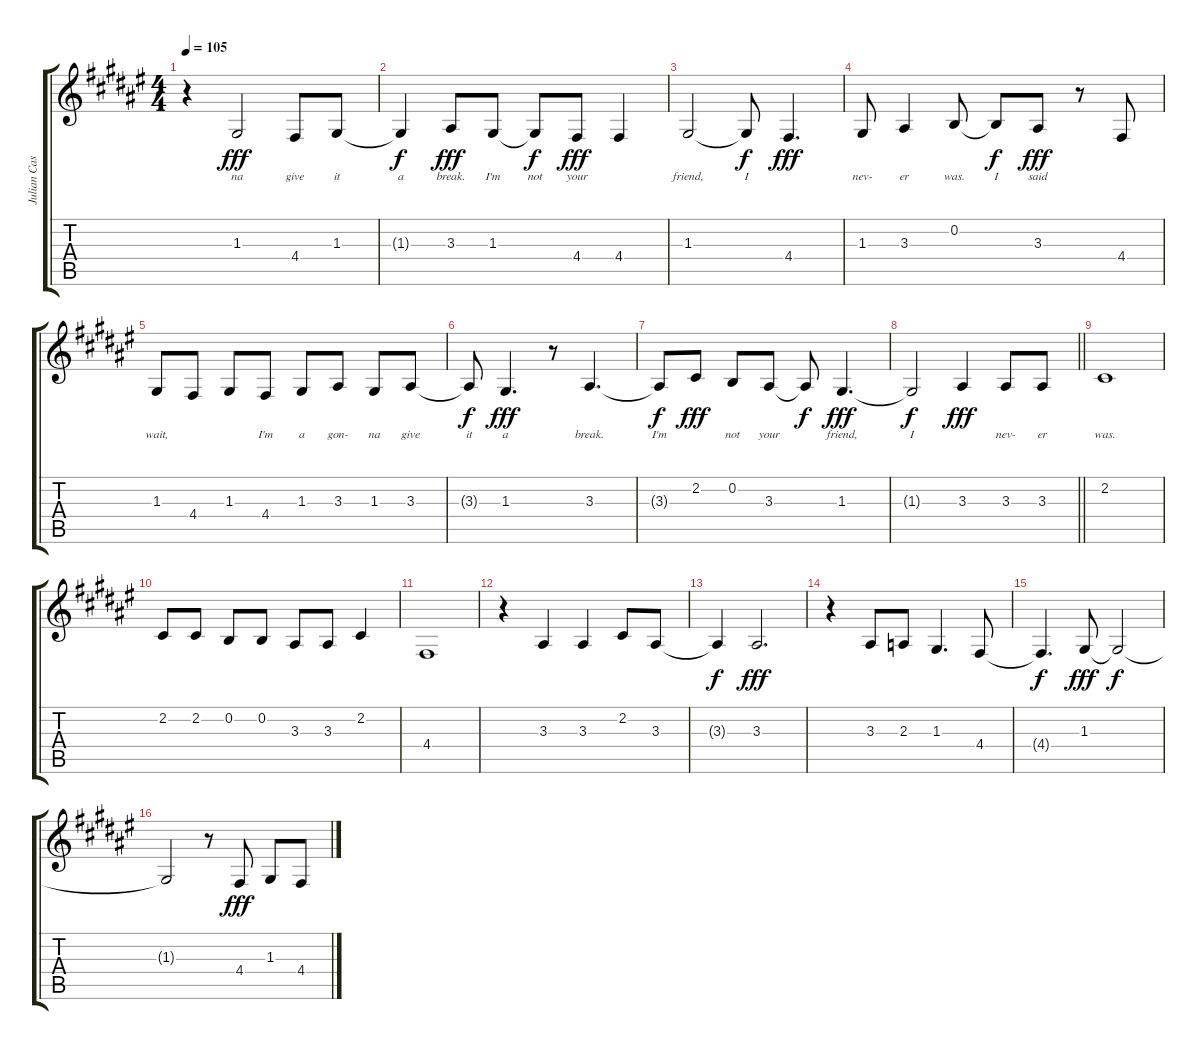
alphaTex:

\track ("Julian Casablancas - Vocals" "Julian Cas") {instrument lead2sawtooth}
\staff {score tabs}
\tuning (E4 B3 G3 D3 A2 E2) {hide}
\ts (4 4)
\tempo 105
\clef g2
\ks f#
r.4{dy f} 1.3.2{lyrics (0 "na") lyrics (1 "") lyrics (2 "") lyrics (3 "") lyrics (4 "") dy fff} 4.4.8{lyrics (0 "give") lyrics (1 "") lyrics (2 "") lyrics (3 "") lyrics (4 "")} 1.3.8{lyrics (0 "it") lyrics (1 "") lyrics (2 "") lyrics (3 "") lyrics (4 "")} |
1.3{t}.4{lyrics (0 "a") lyrics (1 "") lyrics (2 "") lyrics (3 "") lyrics (4 "") dy f} 3.3.8{lyrics (0 "break.") lyrics (1 "") lyrics (2 "") lyrics (3 "") lyrics (4 "") dy fff} 1.3.8{lyrics (0 "I'm") lyrics (1 "") lyrics (2 "") lyrics (3 "") lyrics (4 "")} 1.3{t}.8{lyrics (0 "not") lyrics (1 "") lyrics (2 "") lyrics (3 "") lyrics (4 "") dy f} 4.4.8{lyrics (0 "your") lyrics (1 "") lyrics (2 "") lyrics (3 "") lyrics (4 "") dy fff} 4.4.4{lyrics (0 "") lyrics (1 "") lyrics (2 "") lyrics (3 "") lyrics (4 "")} |
1.3.2{lyrics (0 "friend,") lyrics (1 "") lyrics (2 "") lyrics (3 "") lyrics (4 "")} 1.3{t}.8{lyrics (0 "I") lyrics (1 "") lyrics (2 "") lyrics (3 "") lyrics (4 "") dy f} 4.4.4{d lyrics (0 "") lyrics (1 "") lyrics (2 "") lyrics (3 "") lyrics (4 "") dy fff} |
1.3.8{lyrics (0 "nev-") lyrics (1 "") lyrics (2 "") lyrics (3 "") lyrics (4 "")} 3.3.4{lyrics (0 "er") lyrics (1 "") lyrics (2 "") lyrics (3 "") lyrics (4 "")} 0.2.8{lyrics (0 "was.") lyrics (1 "") lyrics (2 "") lyrics (3 "") lyrics (4 "")} 0.2{t}.8{lyrics (0 "I") lyrics (1 "") lyrics (2 "") lyrics (3 "") lyrics (4 "") dy f} 3.3.8{lyrics (0 "said") lyrics (1 "") lyrics (2 "") lyrics (3 "") lyrics (4 "") dy fff} r.8 4.4.8{lyrics (0 "") lyrics (1 "") lyrics (2 "") lyrics (3 "") lyrics (4 "")} |
1.3.8{lyrics (0 "wait,") lyrics (1 "") lyrics (2 "") lyrics (3 "") lyrics (4 "")} 4.4.8{lyrics (0 "") lyrics (1 "") lyrics (2 "") lyrics (3 "") lyrics (4 "")} 1.3.8{lyrics (0 "") lyrics (1 "") lyrics (2 "") lyrics (3 "") lyrics (4 "")} 4.4.8{lyrics (0 "I'm") lyrics (1 "") lyrics (2 "") lyrics (3 "") lyrics (4 "")} 1.3.8{lyrics (0 "a") lyrics (1 "") lyrics (2 "") lyrics (3 "") lyrics (4 "")} 3.3.8{lyrics (0 "gon-") lyrics (1 "") lyrics (2 "") lyrics (3 "") lyrics (4 "")} 1.3.8{lyrics (0 "na") lyrics (1 "") lyrics (2 "") lyrics (3 "") lyrics (4 "")} 3.3.8{lyrics (0 "give") lyrics (1 "") lyrics (2 "") lyrics (3 "") lyrics (4 "")} |
3.3{t}.8{lyrics (0 "it") lyrics (1 "") lyrics (2 "") lyrics (3 "") lyrics (4 "") dy f} 1.3.4{d lyrics (0 "a") lyrics (1 "") lyrics (2 "") lyrics (3 "") lyrics (4 "") dy fff} r.8 3.3.4{d lyrics (0 "break.") lyrics (1 "") lyrics (2 "") lyrics (3 "") lyrics (4 "")} |
3.3{t}.8{lyrics (0 "I'm") lyrics (1 "") lyrics (2 "") lyrics (3 "") lyrics (4 "") dy f} 2.2.8{lyrics (0 "") lyrics (1 "") lyrics (2 "") lyrics (3 "") lyrics (4 "") dy fff} 0.2.8{lyrics (0 "not") lyrics (1 "") lyrics (2 "") lyrics (3 "") lyrics (4 "")} 3.3.8{lyrics (0 "your") lyrics (1 "") lyrics (2 "") lyrics (3 "") lyrics (4 "")} 3.3{t}.8{lyrics (0 "") lyrics (1 "") lyrics (2 "") lyrics (3 "") lyrics (4 "") dy f} 1.3.4{d lyrics (0 "friend,") lyrics (1 "") lyrics (2 "") lyrics (3 "") lyrics (4 "") dy fff} |
\barLineRight lightlight
1.3{t}.2{lyrics (0 "I") lyrics (1 "") lyrics (2 "") lyrics (3 "") lyrics (4 "") dy f} 3.3.4{lyrics (0 "") lyrics (1 "") lyrics (2 "") lyrics (3 "") lyrics (4 "") dy fff} 3.3.8{lyrics (0 "nev-") lyrics (1 "") lyrics (2 "") lyrics (3 "") lyrics (4 "")} 3.3.8{lyrics (0 "er") lyrics (1 "") lyrics (2 "") lyrics (3 "") lyrics (4 "")} |
2.2.1{lyrics (0 "was.") lyrics (1 "") lyrics (2 "") lyrics (3 "") lyrics (4 "")} |
2.2.8 2.2.8 0.2.8 0.2.8 3.3.8 3.3.8 2.2.4 |
4.4.1 |
r.4 3.3.4 3.3.4 2.2.8 3.3.8 |
3.3{t}.4{dy f} 3.3.2{d dy fff} |
r.4 3.3.8 2.3.8 1.3.4{d} 4.4.8 |
4.4{t}.4{d dy f} 1.3.8{dy fff} 1.3{t}.2{dy f} |
1.3{t}.2 r.8 4.4.8{dy fff} 1.3.8 4.4.8
